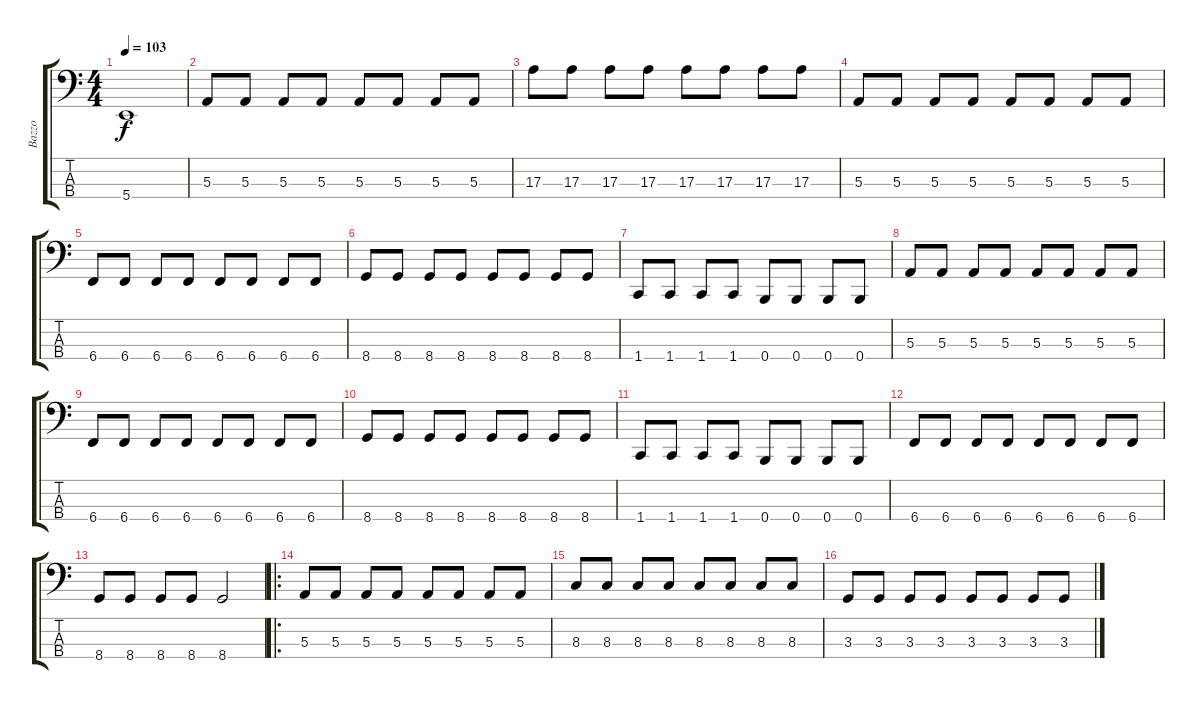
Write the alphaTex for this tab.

\track ("Bazzo" "Bazzo") {instrument electricbasspick}
\staff {score tabs}
\tuning (D2 A1 E1 B0) {hide}
\ts (4 4)
\tempo 103
\clef f4
\ks c
5.4.1{dy f} |
5.3.8 5.3.8 5.3.8 5.3.8 5.3.8 5.3.8 5.3.8 5.3.8 |
17.3.8 17.3.8 17.3.8 17.3.8 17.3.8 17.3.8 17.3.8 17.3.8 |
5.3.8 5.3.8 5.3.8 5.3.8 5.3.8 5.3.8 5.3.8 5.3.8 |
6.4.8 6.4.8 6.4.8 6.4.8 6.4.8 6.4.8 6.4.8 6.4.8 |
8.4.8 8.4.8 8.4.8 8.4.8 8.4.8 8.4.8 8.4.8 8.4.8 |
1.4.8 1.4.8 1.4.8 1.4.8 0.4.8 0.4.8 0.4.8 0.4.8 |
5.3.8 5.3.8 5.3.8 5.3.8 5.3.8 5.3.8 5.3.8 5.3.8 |
6.4.8 6.4.8 6.4.8 6.4.8 6.4.8 6.4.8 6.4.8 6.4.8 |
8.4.8 8.4.8 8.4.8 8.4.8 8.4.8 8.4.8 8.4.8 8.4.8 |
1.4.8 1.4.8 1.4.8 1.4.8 0.4.8 0.4.8 0.4.8 0.4.8 |
6.4.8 6.4.8 6.4.8 6.4.8 6.4.8 6.4.8 6.4.8 6.4.8 |
8.4.8 8.4.8 8.4.8 8.4.8 8.4.2 |
\ro
5.3.8 5.3.8 5.3.8 5.3.8 5.3.8 5.3.8 5.3.8 5.3.8 |
8.3.8 8.3.8 8.3.8 8.3.8 8.3.8 8.3.8 8.3.8 8.3.8 |
3.3.8 3.3.8 3.3.8 3.3.8 3.3.8 3.3.8 3.3.8 3.3.8
